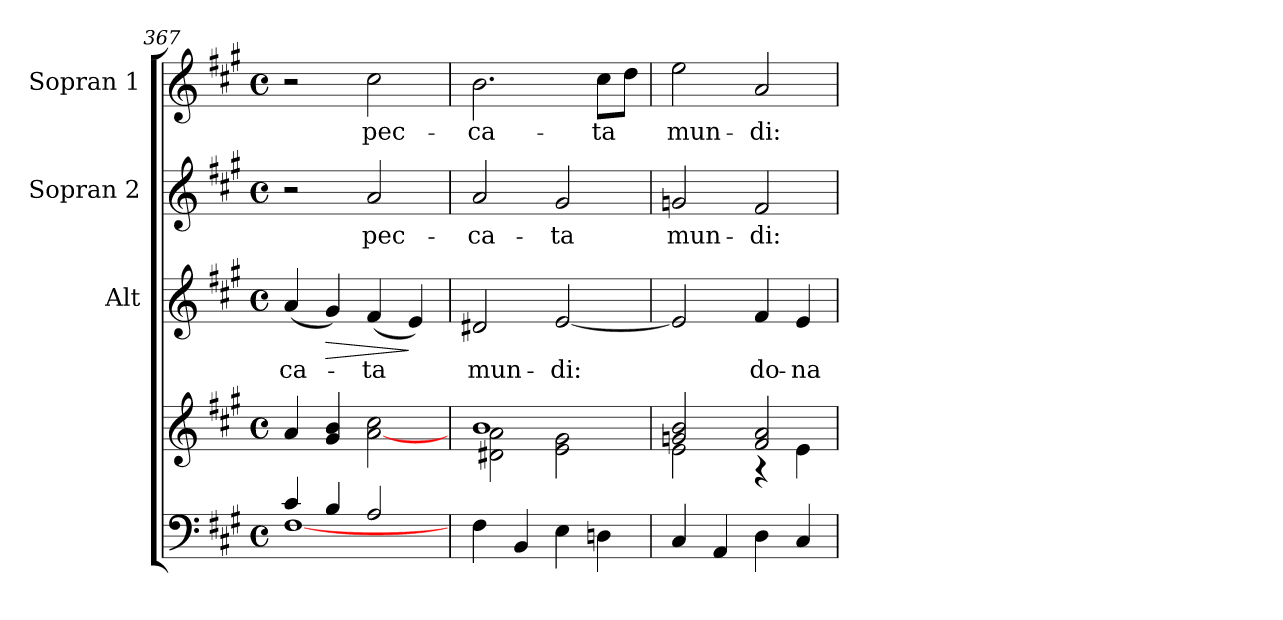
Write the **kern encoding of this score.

**kern	**kern	**kern	**text	**dynam	**kern	**text	**kern	**text
*part4	*part4	*part3	*part3	*part3	*part2	*part2	*part1	*part1
*staff5	*staff4	*staff3	*staff3	*staff3	*staff2	*staff2	*staff1	*staff1
*	*	*I"Alt	*	*	*I"Sopran 2	*	*I"Sopran 1	*
*	*	*I'A.	*	*	*I'S. 2	*	*I'S. 1	*
*clefF4	*clefG2	*clefG2	*	*	*clefG2	*	*clefG2	*
*k[f#c#g#]	*k[f#c#g#]	*k[f#c#g#]	*	*	*k[f#c#g#]	*	*k[f#c#g#]	*
*A:	*A:	*A:	*	*	*A:	*	*A:	*
*M4/4	*M4/4	*M4/4	*	*	*M4/4	*	*M4/4	*
*met(c)	*met(c)	*met(c)	*	*	*met(c)	*	*met(c)	*
=367	=367	=367	=367	=367	=367	=367	=367	=367
*^	*	*	*	*	*	*	*	*
!	!	!	!	!LO:LY:b	!	!	!	!	!
4c#/	[<1F#	4a/	(<4a/	-ca-	.	2r	.	2r	.
!	!	!	!	!	!LO:HP:b	!	!	!	!
4B/	.	4g#/ 4b/	4g#/)	.	>	.	.	.	.
!	!	!	!	!LO:LY:b	!	!	!LO:LY:b	!	!LO:LY:b
2A/	.	[<2a\ 2cc#\	(<4f#/	-ta	.	2a/	pec-	2cc#\	pec-
.	.	.	4e/)	.	]	.	.	.	.
*v	*v	*	*	*	*	*	*	*	*
=368	=368	=368	=368	=368	=368	=368	=368	=368
*	*^	*	*	*	*	*	*	*
!	!	!	!	!LO:LY:b	!	!	!LO:LY:b	!	!LO:LY:b
4F#\	1b	2d#X\ 2a\	2d#X/	mun-	.	2a/	-ca-	2.b\	-ca-
4BB/	.	.	.	.	.	.	.	.	.
!	!	!	!	!LO:LY:b	!	!	!LO:LY:b	!	!
4E\	.	2e\ 2g#\	[2e/	-di:	.	2g#/	-ta	.	.
!	!	!	!	!	!	!	!	!	!LO:LY:b
4Dn\	.	.	.	.	.	.	.	8cc#\L	-ta
.	.	.	.	.	.	.	.	8dd\J	.
=369	=369	=369	=369	=369	=369	=369	=369	=369	=369
!	!	!	!	!	!	!	!LO:LY:b	!	!LO:LY:b
4C#/	2gn/ 2b/	2e\	2e/]	.	.	2gn/	mun-	2ee\	mun-
4AA/	.	.	.	.	.	.	.	.	.
!	!	!	!	!LO:LY:b	!	!	!LO:LY:b	!	!LO:LY:b
4D\	2f#/ 2a/	4rA	4f#/	do-	.	2f#/	-di:	2a/	-di:
!	!	!	!	!LO:LY:b	!	!	!	!	!
4C#/	.	4e\	4e/	-na	.	.	.	.	.
*	*v	*v	*	*	*	*	*	*	*
=	=	=	=	=	=	=	=	=
*-	*-	*-	*-	*-	*-	*-	*-	*-
